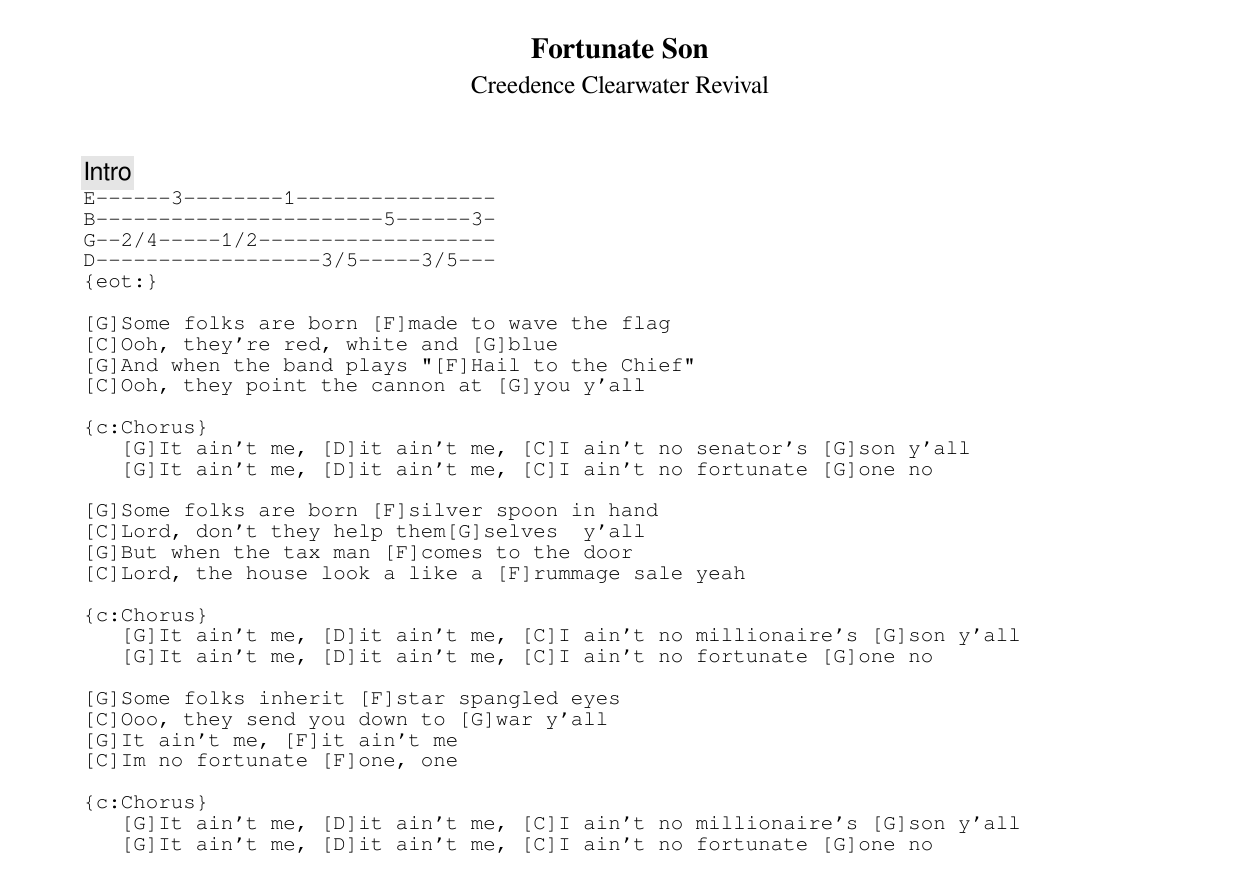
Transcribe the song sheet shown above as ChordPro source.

{title:Fortunate Son}
{st:Creedence Clearwater Revival}

{c:Intro}
{sot:}
E------3--------1----------------
B-----------------------5------3-
G--2/4-----1/2-------------------
D------------------3/5-----3/5---
{eot:}

[G]Some folks are born [F]made to wave the flag
[C]Ooh, they're red, white and [G]blue
[G]And when the band plays "[F]Hail to the Chief"
[C]Ooh, they point the cannon at [G]you y'all

{c:Chorus}
   [G]It ain't me, [D]it ain't me, [C]I ain't no senator's [G]son y'all
   [G]It ain't me, [D]it ain't me, [C]I ain't no fortunate [G]one no

[G]Some folks are born [F]silver spoon in hand
[C]Lord, don't they help them[G]selves  y'all
[G]But when the tax man [F]comes to the door
[C]Lord, the house look a like a [F]rummage sale yeah

{c:Chorus}
   [G]It ain't me, [D]it ain't me, [C]I ain't no millionaire's [G]son y'all
   [G]It ain't me, [D]it ain't me, [C]I ain't no fortunate [G]one no

[G]Some folks inherit [F]star spangled eyes
[C]Ooo, they send you down to [G]war y'all
[G]It ain't me, [F]it ain't me
[C]Im no fortunate [F]one, one

{c:Chorus}
   [G]It ain't me, [D]it ain't me, [C]I ain't no millionaire's [G]son y'all
   [G]It ain't me, [D]it ain't me, [C]I ain't no fortunate [G]one no
